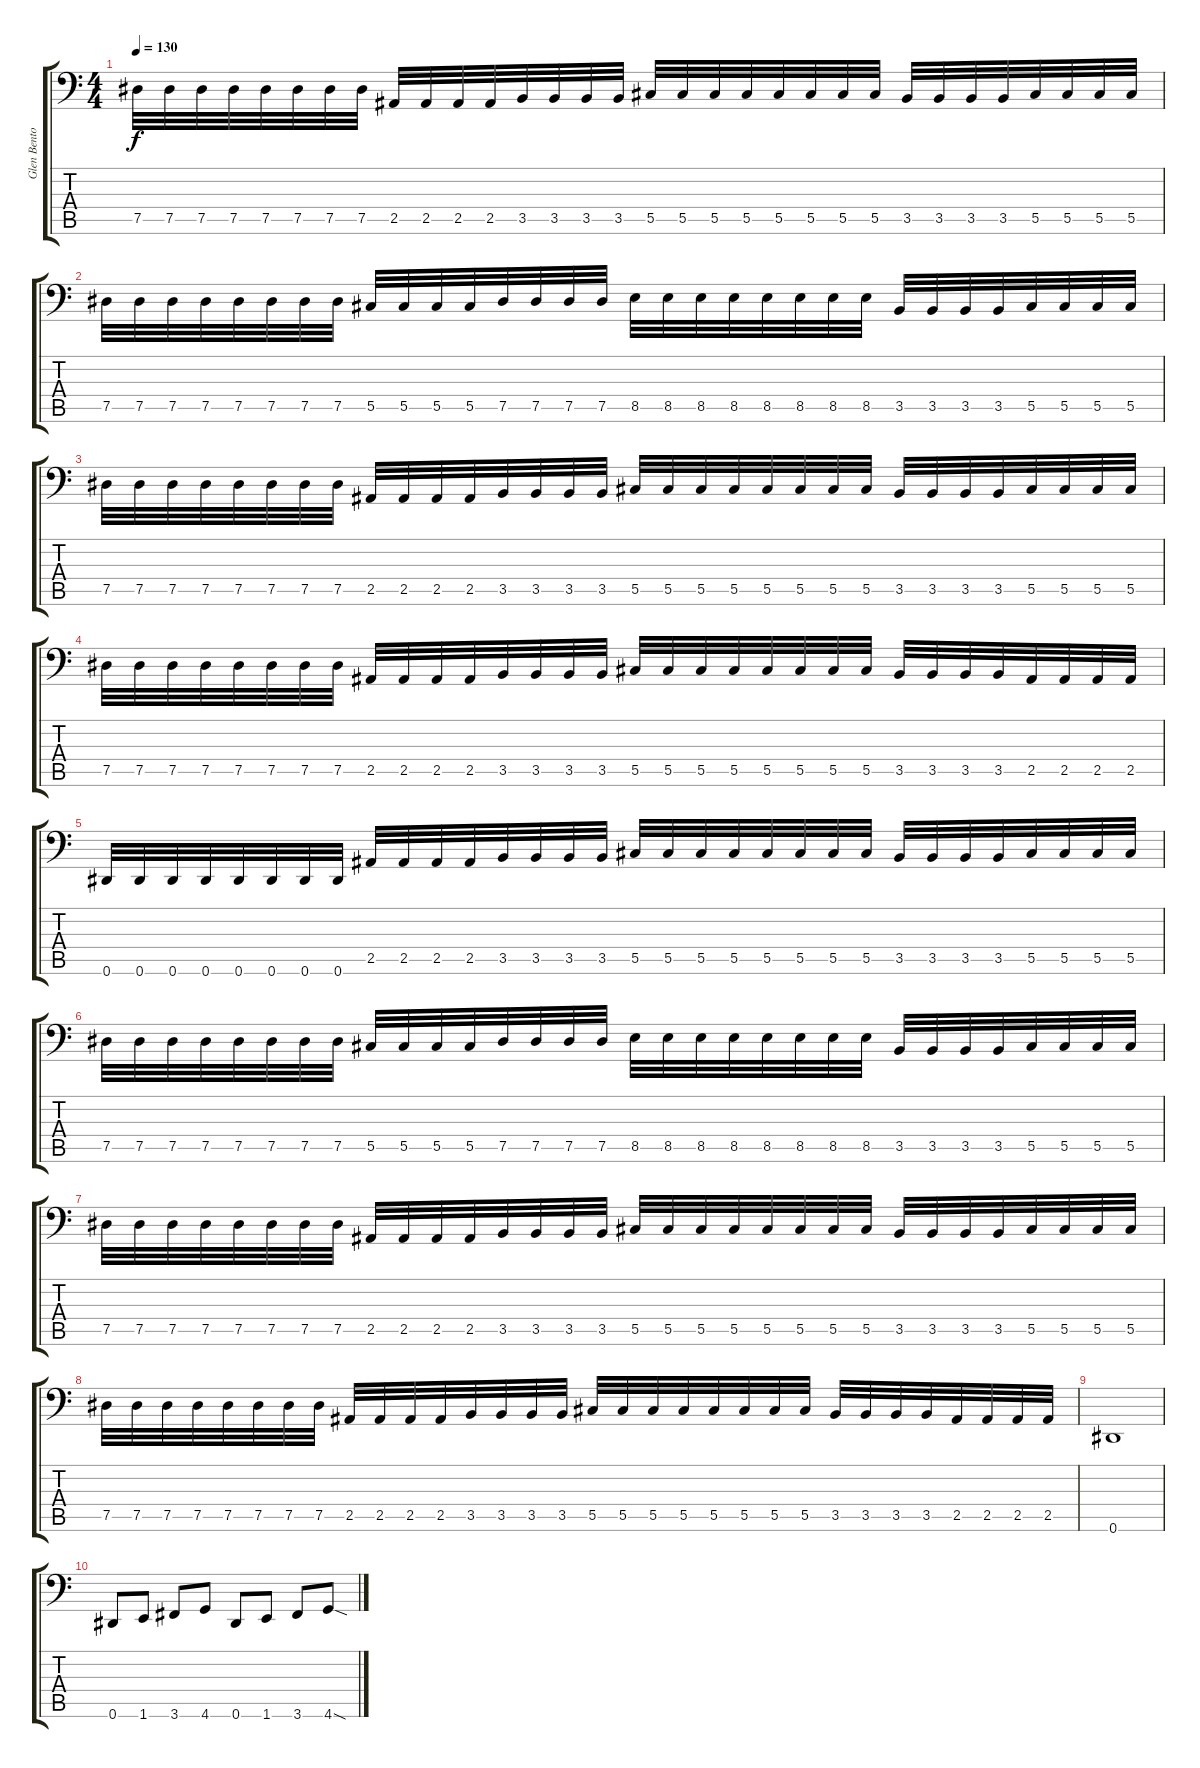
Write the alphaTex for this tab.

\track ("Glen Benton" "Glen Bento") {instrument electricbasspick}
\staff {score tabs}
\tuning (Eb3 Bb2 Gb2 Db2 Ab1 Eb1) {hide}
\ts (4 4)
\tempo 130
\clef f4
\ks c
7.5.32{dy f} 7.5.32 7.5.32 7.5.32 7.5.32 7.5.32 7.5.32 7.5.32 2.5.32 2.5.32 2.5.32 2.5.32 3.5.32 3.5.32 3.5.32 3.5.32 5.5.32 5.5.32 5.5.32 5.5.32 5.5.32 5.5.32 5.5.32 5.5.32 3.5.32 3.5.32 3.5.32 3.5.32 5.5.32 5.5.32 5.5.32 5.5.32 |
7.5.32 7.5.32 7.5.32 7.5.32 7.5.32 7.5.32 7.5.32 7.5.32 5.5.32 5.5.32 5.5.32 5.5.32 7.5.32 7.5.32 7.5.32 7.5.32 8.5.32 8.5.32 8.5.32 8.5.32 8.5.32 8.5.32 8.5.32 8.5.32 3.5.32 3.5.32 3.5.32 3.5.32 5.5.32 5.5.32 5.5.32 5.5.32 |
7.5.32 7.5.32 7.5.32 7.5.32 7.5.32 7.5.32 7.5.32 7.5.32 2.5.32 2.5.32 2.5.32 2.5.32 3.5.32 3.5.32 3.5.32 3.5.32 5.5.32 5.5.32 5.5.32 5.5.32 5.5.32 5.5.32 5.5.32 5.5.32 3.5.32 3.5.32 3.5.32 3.5.32 5.5.32 5.5.32 5.5.32 5.5.32 |
7.5.32 7.5.32 7.5.32 7.5.32 7.5.32 7.5.32 7.5.32 7.5.32 2.5.32 2.5.32 2.5.32 2.5.32 3.5.32 3.5.32 3.5.32 3.5.32 5.5.32 5.5.32 5.5.32 5.5.32 5.5.32 5.5.32 5.5.32 5.5.32 3.5.32 3.5.32 3.5.32 3.5.32 2.5.32 2.5.32 2.5.32 2.5.32 |
0.6.32 0.6.32 0.6.32 0.6.32 0.6.32 0.6.32 0.6.32 0.6.32 2.5.32 2.5.32 2.5.32 2.5.32 3.5.32 3.5.32 3.5.32 3.5.32 5.5.32 5.5.32 5.5.32 5.5.32 5.5.32 5.5.32 5.5.32 5.5.32 3.5.32 3.5.32 3.5.32 3.5.32 5.5.32 5.5.32 5.5.32 5.5.32 |
7.5.32 7.5.32 7.5.32 7.5.32 7.5.32 7.5.32 7.5.32 7.5.32 5.5.32 5.5.32 5.5.32 5.5.32 7.5.32 7.5.32 7.5.32 7.5.32 8.5.32 8.5.32 8.5.32 8.5.32 8.5.32 8.5.32 8.5.32 8.5.32 3.5.32 3.5.32 3.5.32 3.5.32 5.5.32 5.5.32 5.5.32 5.5.32 |
7.5.32 7.5.32 7.5.32 7.5.32 7.5.32 7.5.32 7.5.32 7.5.32 2.5.32 2.5.32 2.5.32 2.5.32 3.5.32 3.5.32 3.5.32 3.5.32 5.5.32 5.5.32 5.5.32 5.5.32 5.5.32 5.5.32 5.5.32 5.5.32 3.5.32 3.5.32 3.5.32 3.5.32 5.5.32 5.5.32 5.5.32 5.5.32 |
7.5.32 7.5.32 7.5.32 7.5.32 7.5.32 7.5.32 7.5.32 7.5.32 2.5.32 2.5.32 2.5.32 2.5.32 3.5.32 3.5.32 3.5.32 3.5.32 5.5.32 5.5.32 5.5.32 5.5.32 5.5.32 5.5.32 5.5.32 5.5.32 3.5.32 3.5.32 3.5.32 3.5.32 2.5.32 2.5.32 2.5.32 2.5.32 |
0.6.1 |
0.6.8 1.6.8 3.6.8 4.6.8 0.6.8 1.6.8 3.6.8 4.6{sod}.8
